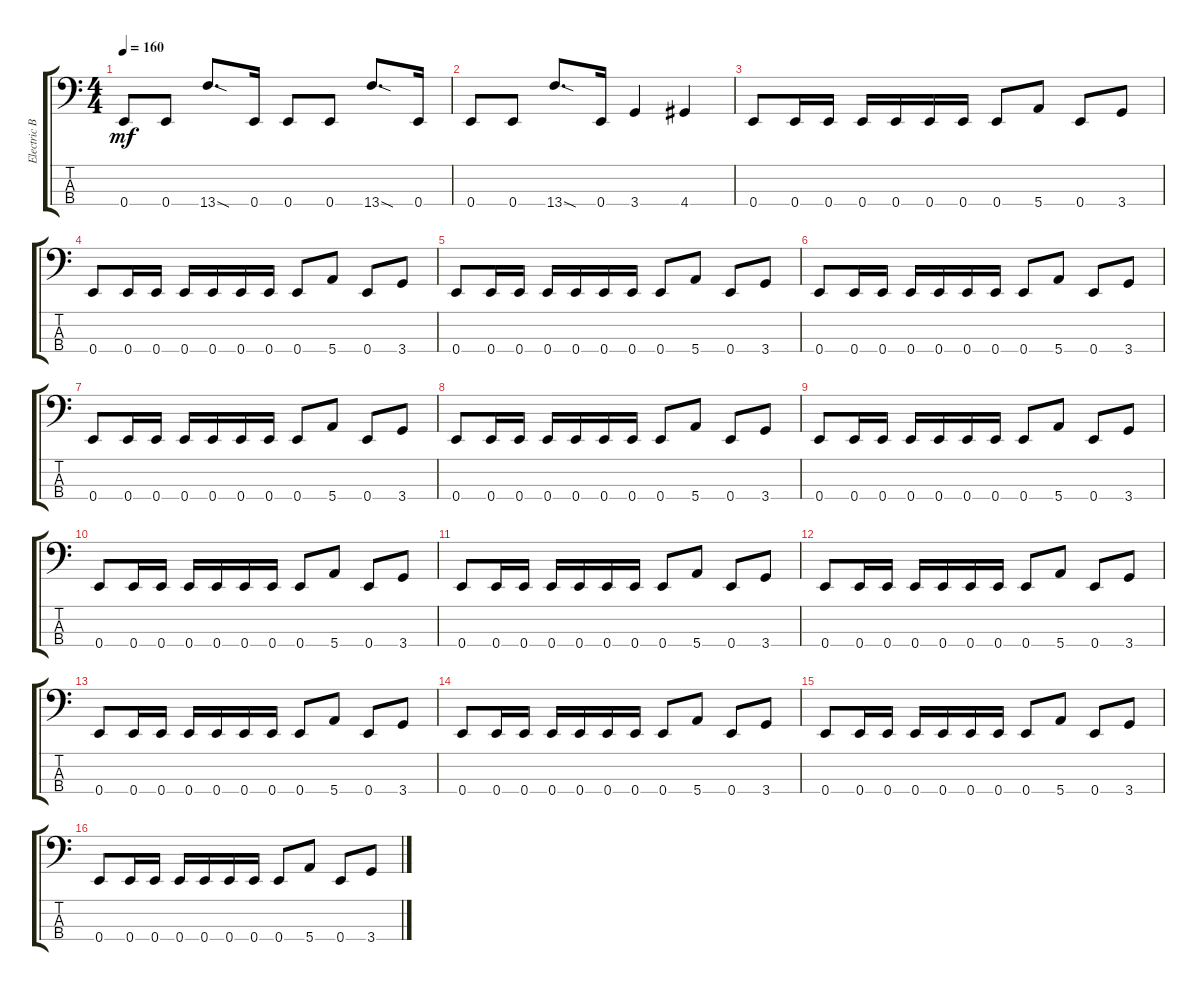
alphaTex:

\track ("Electric Bass" "Electric B") {instrument electricbassfinger}
\staff {score tabs}
\tuning (G2 D2 A1 E1) {hide}
\ts (4 4)
\tempo 160
\clef f4
\ks c
0.4.8{dy mf} 0.4.8 13.4{sod}.8{d} 0.4.16 0.4.8 0.4.8 13.4{sod}.8{d} 0.4.16 |
0.4.8 0.4.8 13.4{sod}.8{d} 0.4.16 3.4.4 4.4.4 |
0.4.8 0.4.16 0.4.16 0.4.16 0.4.16 0.4.16 0.4.16 0.4.8 5.4.8 0.4.8 3.4.8 |
0.4.8 0.4.16 0.4.16 0.4.16 0.4.16 0.4.16 0.4.16 0.4.8 5.4.8 0.4.8 3.4.8 |
0.4.8 0.4.16 0.4.16 0.4.16 0.4.16 0.4.16 0.4.16 0.4.8 5.4.8 0.4.8 3.4.8 |
0.4.8 0.4.16 0.4.16 0.4.16 0.4.16 0.4.16 0.4.16 0.4.8 5.4.8 0.4.8 3.4.8 |
0.4.8 0.4.16 0.4.16 0.4.16 0.4.16 0.4.16 0.4.16 0.4.8 5.4.8 0.4.8 3.4.8 |
0.4.8 0.4.16 0.4.16 0.4.16 0.4.16 0.4.16 0.4.16 0.4.8 5.4.8 0.4.8 3.4.8 |
0.4.8 0.4.16 0.4.16 0.4.16 0.4.16 0.4.16 0.4.16 0.4.8 5.4.8 0.4.8 3.4.8 |
0.4.8 0.4.16 0.4.16 0.4.16 0.4.16 0.4.16 0.4.16 0.4.8 5.4.8 0.4.8 3.4.8 |
0.4.8 0.4.16 0.4.16 0.4.16 0.4.16 0.4.16 0.4.16 0.4.8 5.4.8 0.4.8 3.4.8 |
0.4.8 0.4.16 0.4.16 0.4.16 0.4.16 0.4.16 0.4.16 0.4.8 5.4.8 0.4.8 3.4.8 |
0.4.8 0.4.16 0.4.16 0.4.16 0.4.16 0.4.16 0.4.16 0.4.8 5.4.8 0.4.8 3.4.8 |
0.4.8 0.4.16 0.4.16 0.4.16 0.4.16 0.4.16 0.4.16 0.4.8 5.4.8 0.4.8 3.4.8 |
0.4.8 0.4.16 0.4.16 0.4.16 0.4.16 0.4.16 0.4.16 0.4.8 5.4.8 0.4.8 3.4.8 |
0.4.8 0.4.16 0.4.16 0.4.16 0.4.16 0.4.16 0.4.16 0.4.8 5.4.8 0.4.8 3.4.8
